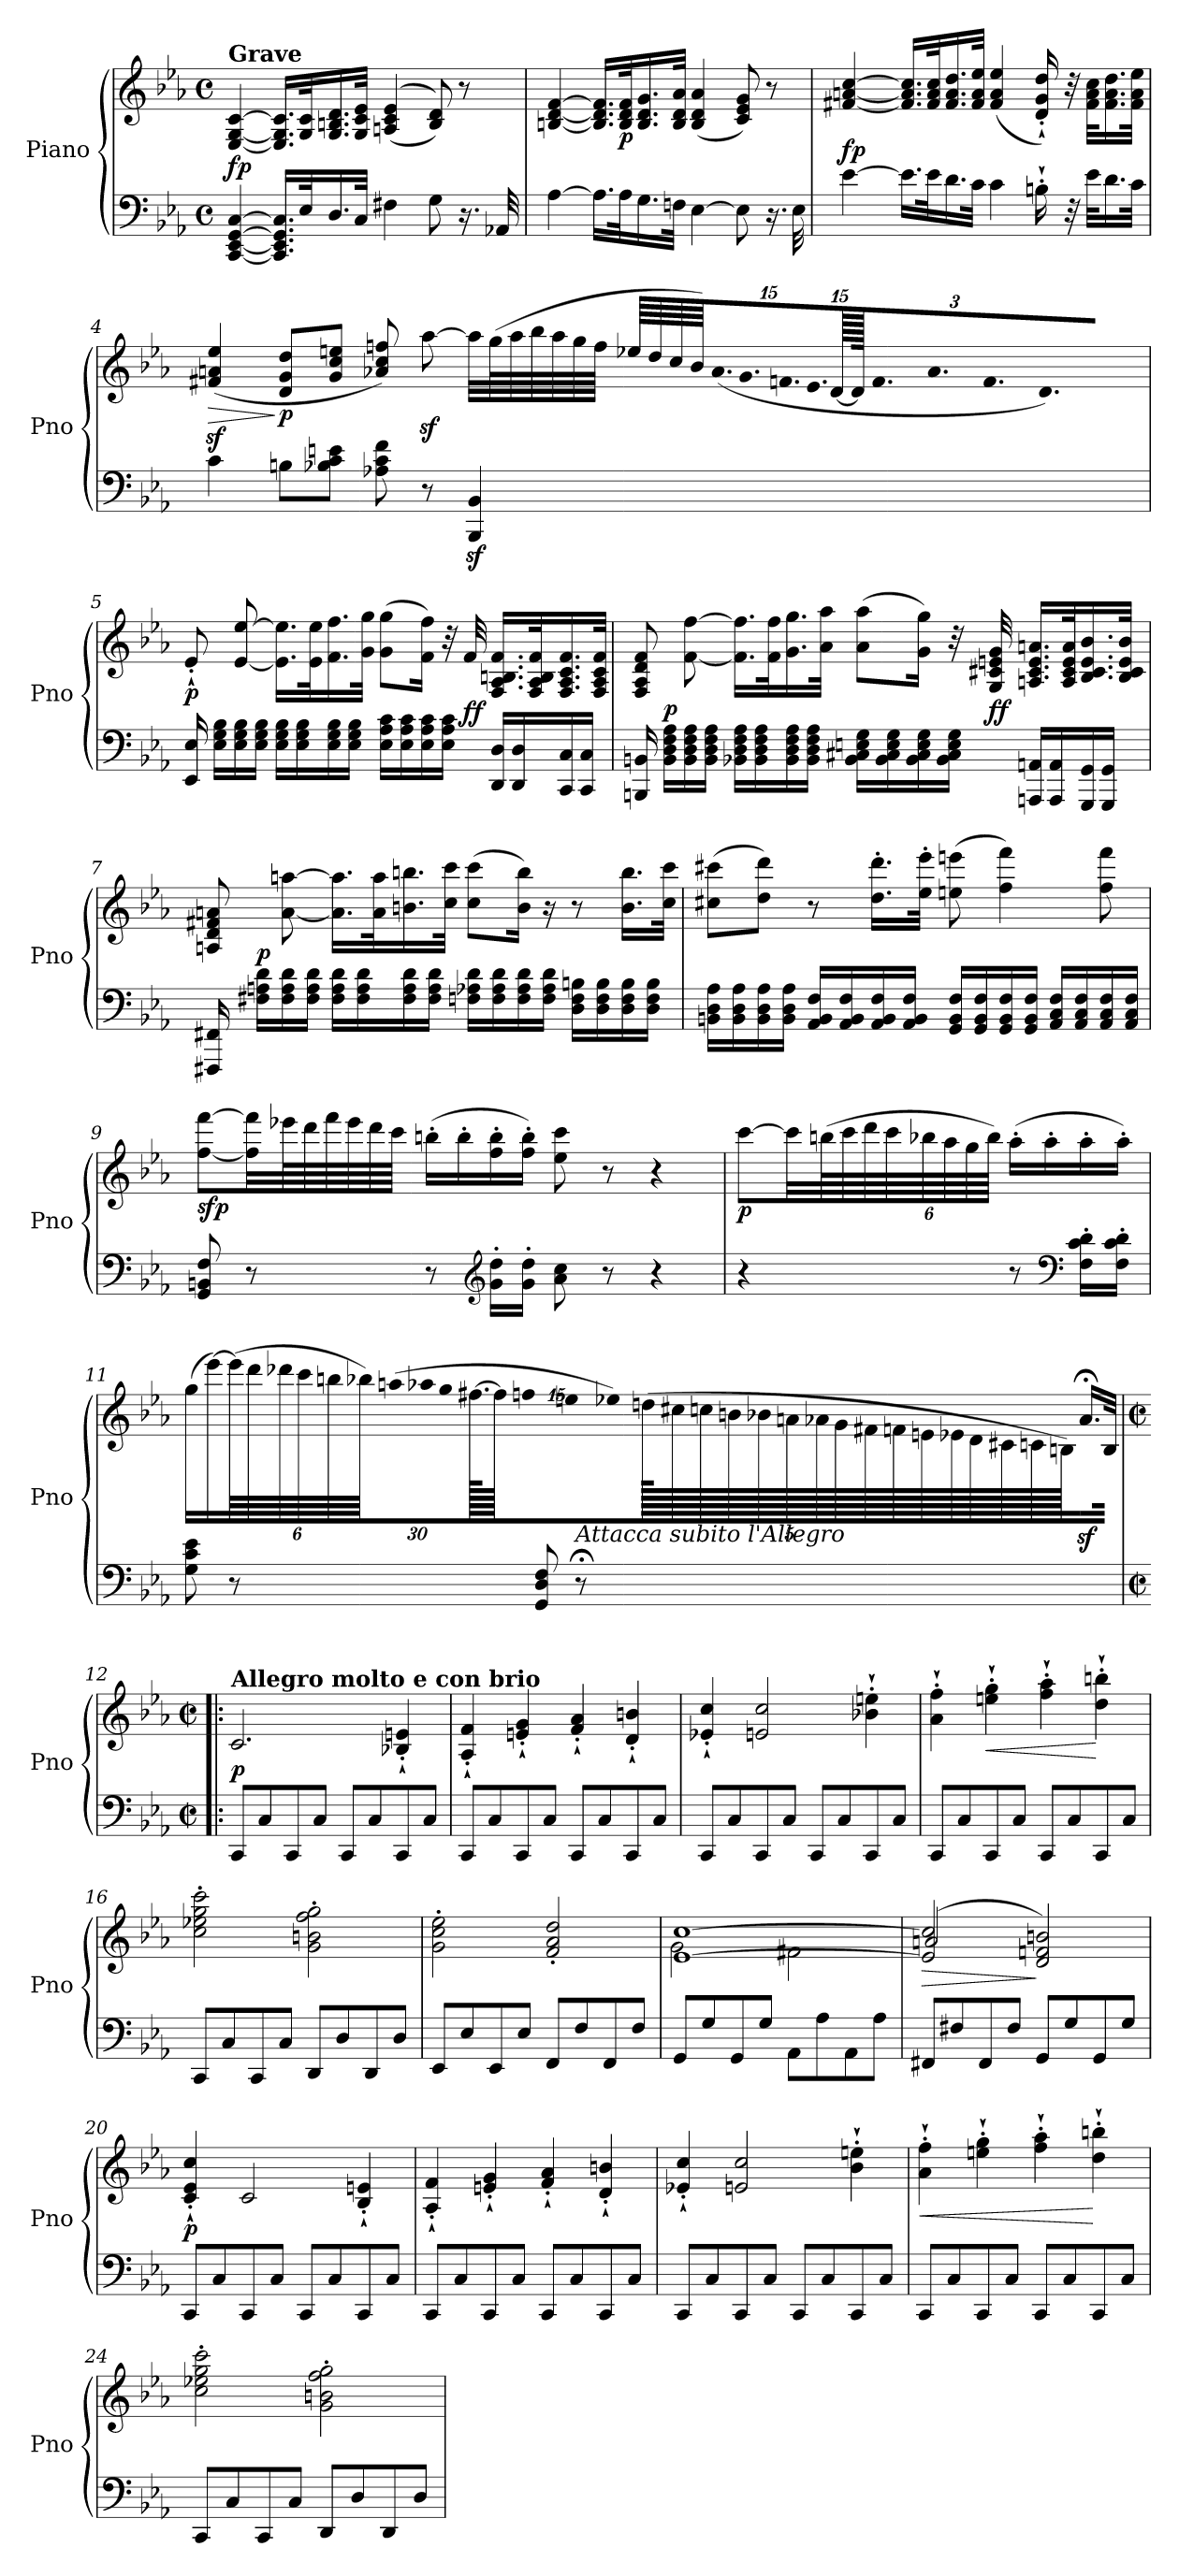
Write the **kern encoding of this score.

**kern	**kern	**dynam
*part1	*part1	*part1
*staff2	*staff1	*staff1/2
*I"Piano	*	*
*I'Pno	*	*
*clefF4	*clefG2	*
*k[b-e-a-]	*k[b-e-a-]	*
*M4/4	*M4/4	*
*met(c)	*met(c)	*
=1	=1	=1
!	!LO:TX:a:B:t=Grave	!
!	!	!LO:DY:b
[4CC/ [4EE-/ [4GG/ [4C/	[4E-/ [4G/ [4c/	fp
16.CC/] 16.EE-/] 16.GG/] 16.C/]LL	16.E-/] 16.G/] 16.c/]LL	.
32E-/K	32G/ 32c/K	.
16.D/	16.G/ 16.Bn/ 16.d/	.
32C/JJk	32G/ 32c/ 32e-/JJk	.
4F#X\	(>(4An/ 4c/ 4e-/	.
8G\	8B/ 8d/))	.
16.r	8r	.
32AA-X/	.	.
=2	=2	=2
!	!	!LO:DY:b
!	!	!LO:DY:n=1:b
[4A-\	[4Bn/ [4d/ [4f/	fp f
16.A-\LL]	16.B/] 16.d/] 16.f/]LL	.
!	!	!LO:DY:n=2:b
32A-\K	32B/ 32d/ 32f/K	p
16.G\	16.B/ 16.d/ 16.g/	.
32Fn\JJk	32B/ 32d/ 32a-/JJk	.
[4E-\	(>4B/ 4d/ 4a-/	.
8E-\]	8c/ 8e-/ 8g/)	.
16.r	8r	.
32E-\	.	.
!!LO:LB:g=z
=3	=3	=3
*^	*^	*
!	!	!	!	!LO:DY:a=2
8ryy	[4e-\	4ryy	[4f#X/ [4an/ [4cc/	fp
8ryy	.	.	.	.
4ryy	16.e-\LL]	4ryy	16.f#/] 16.a/] 16.cc/]LL	.
.	32e-\K	.	32f#/ 32a/ 32cc/K	.
.	16.d\	.	16.f#/ 16.a/ 16.dd/	.
.	32c\JJk	.	32f#/ 32a/ 32ee-/JJk	.
4ryy	4c\	4ryy	(4f#/ 4a/ 4ee-/	.
16ryy	16Bn`'\	16ryy	16d/`' 16g/`' 16dd/`')	.
32r	32ryy	32r	32ryy	.
32ryy	32e-\KLL	32ryy	32f#\ 32a\ 32cc\KLL	.
8ryy	16.d\	8ryy	16.f#\ 16.a\ 16.dd\	.
.	32c\JJk	.	32f#\ 32a\ 32ee-\JJk	.
=4	=4	=4	=4	=4
!	!	!	!	!LO:HP:b
*v	*v	*	*	*
*	*v	*v	*
4c\	(>4f#X/z< 4an/z< 4ee-/z<	>
!	!	!LO:DY:n=1:b
8Bn\L	8d/ 8g/ 8dd/L	] p
8B-X\ 8c\ 8en\J	8g/ 8cc/ 8een/J	.
8A-X\ 8c\ 8f\	8a-X/ 8cc/ 8ffn/)	.
8r	[8aa-z<\	.
4BBB-/z< 4BB-/z<	32aa-\LLL]	.
.	(64gg\L	.
.	64aa-\	.
.	64bb-\	.
.	64aa-\	.
.	64gg\	.
.	64ff\JJJJ	.
.	64ee-X/LLLL	.
.	64dd/	.
.	64cc/	.
.	64b-/)	.
*	*Xbrackettup	*
!	!LO:N:vis=256.	!
.	(1920%13a-/L	.
!	!LO:N:vis=256.	!
.	1920%13g/	.
!	!LO:N:vis=256.	!
.	1920%13fn/	.
!	!LO:N:vis=256.	!
.	1920%13e-/	.
.	[240d/	.
.	384d/]	.
!	!LO:N:vis=256.	!
.	1920%13f/	.
!	!LO:N:vis=256.	!
.	1920%13a-/	.
!	!LO:N:vis=256.	!
.	1920%13f/	.
!	!LO:N:vis=256.	!
.	1920%13d/JJJJJ)	.
.	640ryy	.
!!LO:LB:g=z
=5	=5	=5
!	!	!LO:DY:b
16EE-/ 16E-/	8e-`'/	p
16E-\ 16G\ 16B-\LL	.	.
16E-\ 16G\ 16B-\	[8e-/ [8ee-/	.
16E-\ 16G\ 16B-\JJ	.	.
16E-\ 16G\ 16B-\LL	16.e-\] 16.ee-\]LL	.
16E-\ 16G\ 16B-\	.	.
.	32e-\ 32ee-\K	.
16E-\ 16G\ 16B-\	16.f\ 16.ff\	.
16E-\ 16G\ 16B-\JJ	.	.
.	32g\ 32gg\JJk	.
16E-\ 16A-\ 16c\LL	(8g\ 8gg\L	.
16E-\ 16A-\ 16c\	.	.
16E-\ 16A-\ 16c\	16f\ 16ff\Jk)	.
16E-\ 16A-\ 16c\JJ	32r	.
!	!	!LO:DY:b
.	32f/	ff
16DD/ 16D/LL	16.F/ 16.A-/ 16.Bn/ 16.f/LL	.
16DD/ 16D/	.	.
.	32F/ 32A-/ 32B/ 32f/K	.
16CC/ 16C/	16.F/ 16.A-/ 16.c/ 16.f/	.
16CC/ 16C/JJ	.	.
.	32F/ 32A-/ 32c/ 32f/JJk	.
=6	=6	=6
16BBBn/ 16BBn/	8F/ 8A-/ 8d/ 8f/	.
!	!	!LO:DY:a=2
16BB\ 16D\ 16F\ 16A-\LL	.	p
16BB\ 16D\ 16F\ 16A-\	[8f\ [8ff\	.
16BB\ 16D\ 16F\ 16A-\JJ	.	.
16BB-X\ 16D\ 16F\ 16A-\LL	16.f\] 16.ff\]LL	.
16BB-\ 16D\ 16F\ 16A-\	.	.
.	32f\ 32ff\K	.
16BB-\ 16D\ 16F\ 16A-\	16.g\ 16.gg\	.
16BB-\ 16D\ 16F\ 16A-\JJ	.	.
.	32a-\ 32aa-\JJk	.
16BB-\ 16C#X\ 16En\ 16G\LL	(8a-\ 8aa-\L	.
16BB-\ 16C#\ 16E\ 16G\	.	.
16BB-\ 16C#\ 16E\ 16G\	16g\ 16gg\Jk)	.
16BB-\ 16C#\ 16E\ 16G\JJ	32r	.
!	!	!LO:DY:b
.	32G/ 32c#X/ 32en/ 32g/	ff
16AAAn/ 16AAn/LL	16.An/ 16.c#/ 16.e/ 16.an/LL	.
16AAA/ 16AA/	.	.
.	32A/ 32c#/ 32e/ 32a/K	.
16GGG/ 16GG/	16.B-/ 16.c#/ 16.e/ 16.b-/	.
16GGG/ 16GG/JJ	.	.
.	32B-/ 32c#/ 32e/ 32b-/JJk	.
!!LO:LB:g=z
=7	=7	=7
16FFF#X/ 16FF#X/	8An/ 8d/ 8f#X/ 8an/	.
!	!	!LO:DY:a=2
16F#X\ 16An\ 16d\LL	.	p
16F#\ 16A\ 16d\	[8a\ [8aan\	.
16F#\ 16A\ 16d\JJ	.	.
16F#\ 16A\ 16d\LL	16.a\] 16.aa\]LL	.
16F#\ 16A\ 16d\	.	.
.	32a\ 32aa\K	.
16F#\ 16A\ 16d\	16.bn\ 16.bbn\	.
16F#\ 16A\ 16d\JJ	.	.
.	32cc\ 32ccc\JJk	.
16Fn\ 16A-X\ 16d\LL	(8cc\ 8ccc\L	.
16F\ 16A-\ 16d\	.	.
16F\ 16A-\ 16d\	16b\ 16bb\Jk)	.
16F\ 16A-\ 16d\JJ	16r	.
16D\ 16F\ 16Bn\LL	8r	.
16D\ 16F\ 16B\	.	.
16D\ 16F\ 16B\	16.b\ 16.bb\LL	.
16D\ 16F\ 16B\JJ	.	.
.	32cc\ 32ccc\JJk	.
=8	=8	=8
!	!	!LO:DY:b
16BBn\ 16D\ 16A-\LL	(8cc#X\ 8ccc#X\L	other-dynamics
16BB\ 16D\ 16A-\	.	.
16BB\ 16D\ 16A-\	8dd\ 8ddd\J)	.
16BB\ 16D\ 16A-\JJ	.	.
16AA-/ 16BB/ 16F/LL	8r	.
16AA-/ 16BB/ 16F/	.	.
16AA-/ 16BB/ 16F/	16.dd\' 16.ddd\'LL	.
16AA-/ 16BB/ 16F/JJ	.	.
.	32ee-\' 32eee-\'JJk	.
16GG/ 16BB/ 16F/LL	(8een\ 8eeen\	.
16GG/ 16BB/ 16F/	.	.
16GG/ 16BB/ 16F/	4ff\ 4fff\)	.
16GG/ 16BB/ 16F/JJ	.	.
16AA-/ 16C/ 16F/LL	.	.
16AA-/ 16C/ 16F/	.	.
16AA-/ 16C/ 16F/	8ff\ 8fff\	.
16AA-/ 16C/ 16F/JJ	.	.
!!LO:LB:g=z
=9	=9	=9
!	!	!LO:DY:b
8GG/ 8BBn/ 8F/	[8ff\ [8fff\L	sfp
8r	32ff\] 32fff\]LL	.
.	64eee-X\L	.
.	64ddd\	.
.	64fff\	.
.	64eee-\	.
.	64ddd\	.
.	64ccc\JJJJ	.
8r	(16bbn'\LL	.
.	16bb'\	.
*clefG2	*	*
16g\' 16dd\'LL	16ff\' 16bb\'	.
16g\' 16dd\'JJ	16ff\' 16bb\'JJ)	.
8a-\ 8cc\	8ee-\ 8ccc\	.
8r	8r	.
4r	4r	.
=10	=10	=10
!	!	!LO:DY:b
4r	[8ccc\L	p
.	32ccc\LL]	.
.	(64bbn\L	.
.	64ccc\	.
.	96ddd\	.
.	96ccc\	.
.	96bb-X\	.
.	96aa-\	.
.	96gg\	.
.	96bb-\JJJJ)	.
8r	(16aa-'\LL	.
.	16aa-'\	.
*clefF4	*	*
16F\' 16c\' 16d\'LL	16aa-'\	.
16F\' 16c\' 16d\'JJ	1920ryy	.
.	16aa-'\JJ)	.
1920ryy	.	.
!!LO:PB:g=z
=11	=11	=11
8G\ 8c\ 8e-\	(16gg\LL	.
.	[16eee-\)	.
8r	(96eee-\LL]	.
.	96ddd\	.
.	96ddd-X\	.
.	96ccc\	.
.	96bbn\	.
.	96bb-X\)	.
!	!LO:N:vis=256%9	!
.	(1920%17aan\	.
!	!LO:N:vis=256%9	!
.	1920%17aa-X\	.
!	!LO:N:vis=256%9	!
.	1920%17gg\	.
.	[320.ff#X\	.
.	240ff#\]	.
!	!LO:N:vis=256%9	!
.	1920%17ffn\	.
!	!LO:N:vis=256%9	!
.	1920%17een\	.
!	!LO:N:vis=256%9	!
.	1920%17ee-X\)	.
.	1920ryy	.
8GG/ 8D/ 8F/	(128ddn\L	.
.	128cc#X\	.
.	128ccn\	.
.	128bn\	.
.	128b-X\	.
.	128an\	.
.	128a-X\	.
.	128g\	.
.	128f#X\	.
.	128fn\	.
.	128en\	.
.	128e-X\	.
.	128d\	.
.	128c#X\	.
.	128cn\	.
.	128Bn\JJJJJ)	.
!LO:TX:a:i:t=Attacca subito l'Allegro	!	!
8r;<	16.a-z<;</LL	.
.	32B/JJk	.
!!LO:LB:g=z
=12!|:	=12!|:	=12!|:
*M4/4	*M4/4	*
*met(c|)	*met(c|)	*
!	!LO:TX:a:B:t=Allegro molto e con brio	!
!	!	!LO:DY:a=2
8CC/L	2.c/	p
8C/	.	.
8CC/	.	.
8C/J	.	.
8CC/L	.	.
8C/	.	.
8CC/	4B-X/`' 4en/`'	.
8C/J	.	.
=13	=13	=13
8CC/L	4A-/`' 4f/`'	.
8C/	.	.
8CC/	4en/`' 4g/`'	.
8C/J	.	.
8CC/L	4f/`' 4a-/`'	.
8C/	.	.
8CC/	4d/`' 4bn/`'	.
8C/J	.	.
=14	=14	=14
8CC/L	4e-X/`' 4cc/`'	.
8C/	.	.
8CC/	2en/ 2cc/	.
8C/J	.	.
8CC/L	.	.
8C/	.	.
8CC/	4b-X\`' 4een\`'	.
8C/J	.	.
=15	=15	=15
8CC/L	4a-\`' 4ff\`'	.
8C/	.	.
!	!	!LO:HP:b
8CC/	4een\`' 4gg\`'	<
8C/J	.	.
8CC/L	4ff\`' 4aa-\`'	.
8C/	.	.
8CC/	4dd\`' 4bbn\`'	[
8C/J	.	.
=16	=16	=16
!	!	!LO:DY:b
8CC/L	2cc\' 2ee-X\' 2gg\' 2ccc\'	other-dynamics
8C/	.	.
8CC/	.	.
8C/J	.	.
8DD/L	2g\' 2bn\' 2ff\' 2gg\'	.
8D/	.	.
8DD/	.	.
8D/J	.	.
!!LO:LB:g=z
=17	=17	=17
8EE-/L	2g\' 2cc\' 2ee-\'	.
8E-/	.	.
8EE-/	.	.
8E-/J	.	.
8FF/L	2f/' 2a-/' 2dd/'	.
8F/	.	.
8FF/	.	.
8F/J	.	.
=18	=18	=18
*	*^	*
8GG/L	[1e- [1cc	2g\	.
8G/	.	.	.
8GG/	.	.	.
8G/J	.	.	.
8AA-\L	.	2f#X\	.
8A-\	.	.	.
8AA-\	.	.	.
8A-\J	.	.	.
=19	=19	=19	=19
!	!	!	!LO:HP:b
8FF#X/L	(2e-/] 2cc/]	2an/	>
8F#X/	.	.	.
8FF#/	.	.	.
8F#/J	.	.	.
8GG/L	2d/ 2fn/ 2bn/)	2ryy	]
8G/	.	.	.
8GG/	.	.	.
8G/J	.	.	.
*	*v	*v	*
=20	=20	=20
!	!	!LO:DY:b
8CC/L	4c/'` 4e-/'` 4cc/'`	p
8C/	.	.
8CC/	2c/	.
8C/J	.	.
8CC/L	.	.
8C/	.	.
8CC/	4B-/`' 4en/`'	.
8C/J	.	.
=21	=21	=21
8CC/L	4A-/`' 4f/`'	.
8C/	.	.
8CC/	4en/`' 4g/`'	.
8C/J	.	.
8CC/L	4f/`' 4a-/`'	.
8C/	.	.
8CC/	4d/`' 4bn/`'	.
8C/J	.	.
!!LO:LB:g=z
=22	=22	=22
8CC/L	4e-X/`' 4cc/`'	.
8C/	.	.
8CC/	2en/ 2cc/	.
8C/J	.	.
8CC/L	.	.
8C/	.	.
8CC/	4b-\`' 4een\`'	.
8C/J	.	.
=23	=23	=23
!	!	!LO:HP:b
8CC/L	4a-\`' 4ff\`'	<
8C/	.	.
8CC/	4een\`' 4gg\`'	.
8C/J	.	.
8CC/L	4ff\`' 4aa-\`'	.
8C/	.	.
8CC/	4dd\`' 4bbn\`'	[
8C/J	.	.
=24	=24	=24
!	!	!LO:DY:a=2
8CC/L	2cc\' 2ee-X\' 2gg\' 2ccc\'	other-dynamics
8C/	.	.
8CC/	.	.
8C/J	.	.
8DD/L	2g\' 2bn\' 2ff\' 2gg\'	.
8D/	.	.
8DD/	.	.
8D/J	.	.
=	=	=
*-	*-	*-
